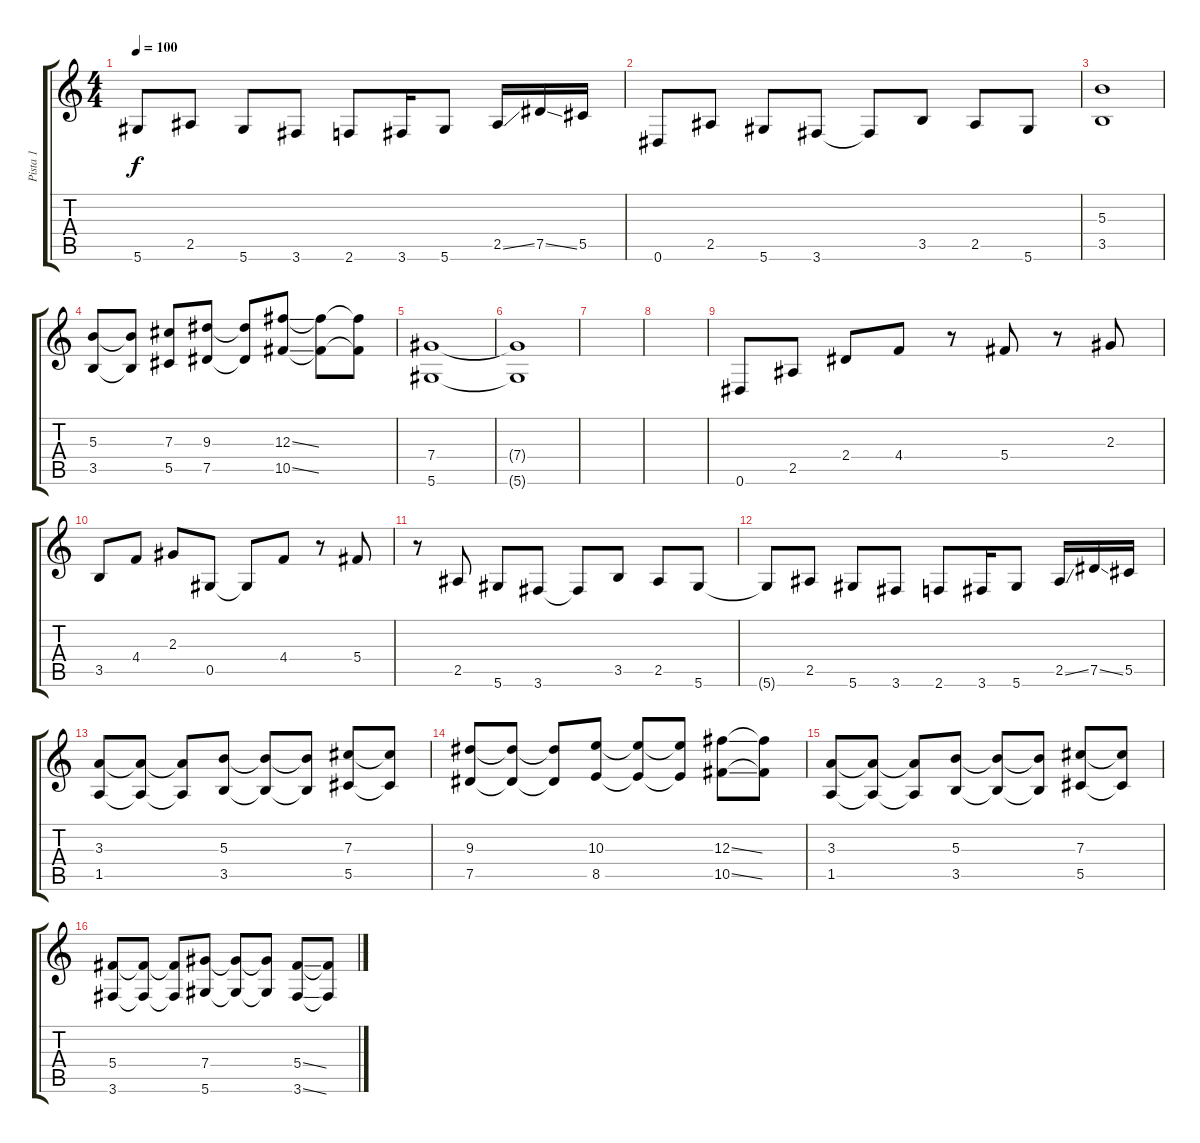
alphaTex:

\track ("Pista 1" "Pista 1") {instrument distortionguitar}
\staff {score tabs}
\tuning (Eb4 Bb3 Gb3 Db3 Ab2 Eb2) {hide}
\ts (4 4)
\tempo 100
\clef g2
\ks c
5.6{t}.8{dy f} 2.5.8 5.6.8 3.6.8 2.6.8 3.6.16 5.6.8 2.5{ss}.16 7.5{ss}.16 5.5.16 |
0.6.8 2.5.8 5.6.8 3.6.8 3.6{t}.8 3.5.8 2.5.8 5.6.8 |
(5.3 3.5).1 |
(5.3 3.5).8 (5.3{t} 3.5{t}).8 (7.3 5.5).8 (9.3 7.5).8 (9.3{t} 7.5{t}).8 (12.3{ss} 10.5{ss}).8 (12.3{t} 10.5{t}).8 (12.3{t} 10.5{t}).8 |
(7.4 5.6).1 |
(7.4{t} 5.6{t}).1 |
|
|
0.6.8{balance 0} 2.5.8 2.4.8 4.4.8 r.8 5.4.8 r.8 2.3.8 |
3.5.8 4.4.8 2.3.8 0.5.8 0.5{t}.8 4.4.8 r.8 5.4.8 |
r.8{balance 8} 2.5.8 5.6.8 3.6.8 3.6{t}.8 3.5.8 2.5.8 5.6.8 |
5.6{t}.8 2.5.8 5.6.8 3.6.8 2.6.8 3.6.16 5.6.8 2.5{ss}.16 7.5{ss}.16 5.5.16 |
(3.3 1.5).8{balance 8} (3.3{t} 1.5{t}).8 (3.3{t} 1.5{t}).8 (5.3 3.5).8 (5.3{t} 3.5{t}).8 (5.3{t} 3.5{t}).8 (7.3 5.5).8 (7.3{t} 5.5{t}).8 |
(9.3 7.5).8 (9.3{t} 7.5{t}).8 (9.3{t} 7.5{t}).8 (10.3 8.5).8 (10.3{t} 8.5{t}).8 (10.3{t} 8.5{t}).8 (12.3{ss} 10.5{ss}).8 (12.3{t} 10.5{t}).8 |
(3.3 1.5).8{balance 8} (3.3{t} 1.5{t}).8 (3.3{t} 1.5{t}).8 (5.3 3.5).8 (5.3{t} 3.5{t}).8 (5.3{t} 3.5{t}).8 (7.3 5.5).8 (7.3{t} 5.5{t}).8 |
(5.4 3.6).8 (5.4{t} 3.6{t}).8 (5.4{t} 3.6{t}).8 (7.4 5.6).8 (7.4{t} 5.6{t}).8 (7.4{t} 5.6{t}).8 (5.4{ss} 3.6{ss}).8 (5.4{t} 3.6{t}).8
